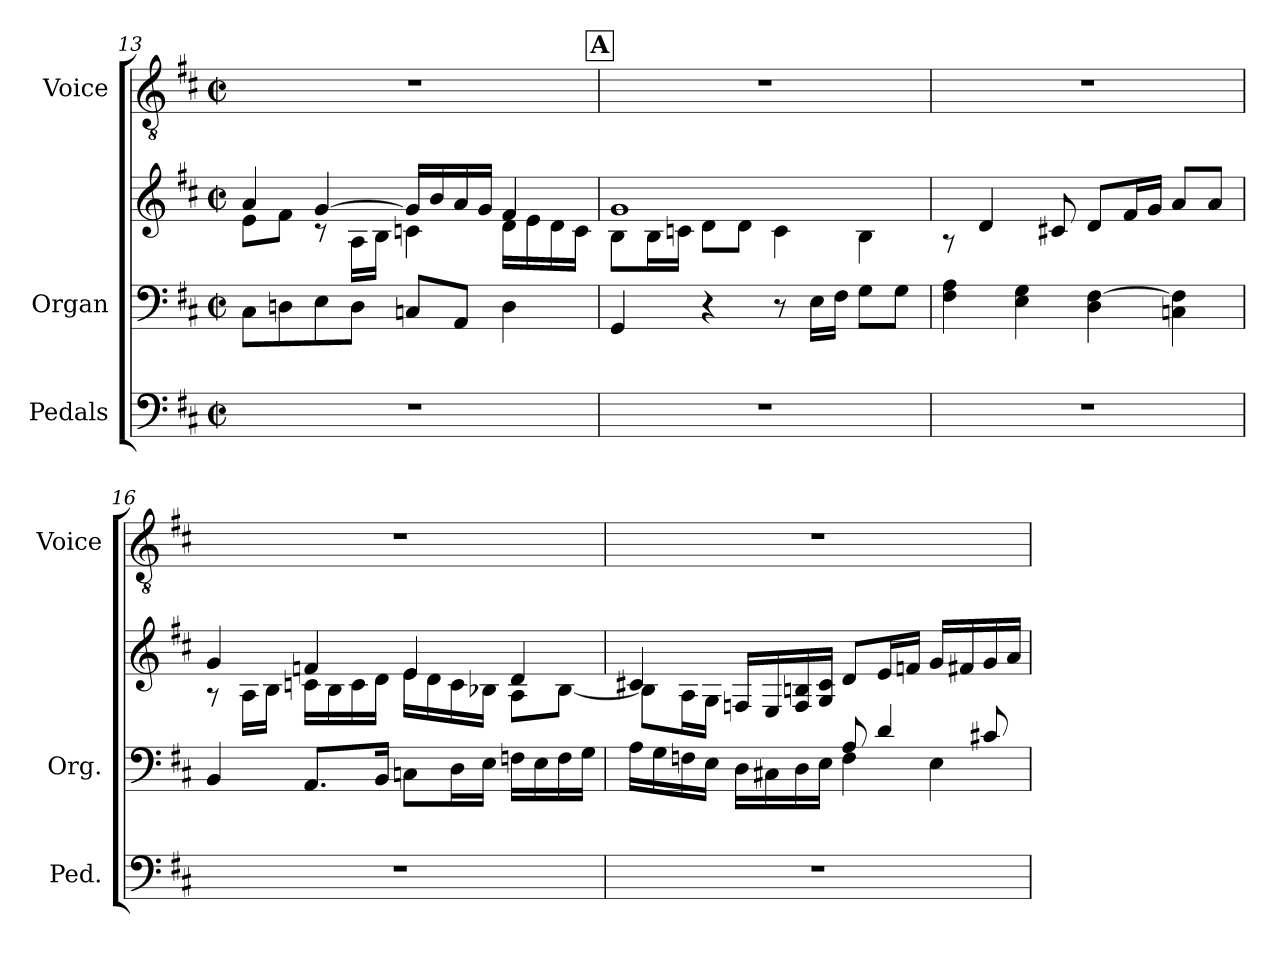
**kern	**kern	**kern	**kern
*part3	*part2	*part2	*part1
*staff4	*staff3	*staff2	*staff1
*I"Pedals	*I"Organ	*	*I"Voice
*I'Ped.	*I'Org.	*	*I'Voice
*clefF4	*clefF4	*clefG2	*clefGv2
*	*	*	*ITrd7c12
*k[f#c#]	*k[f#c#]	*k[f#c#]	*k[f#c#]
*b:	*b:	*b:	*b:
*M2/2	*M2/2	*M2/2	*M2/2
*met(c|)	*met(c|)	*met(c|)	*met(c|)
=13	=13	=13	=13
*	*	*^	*
1r	8C#i\L	4ai/	8ei\L	1r
.	8Dni\	.	8f#i\J	.
.	8Ei\	[>4gi/	8r	.
.	8Di\J	.	16Ai\LL	.
.	.	.	16Bi\JJ	.
.	8Cni/L	16gi/LL]	4cni\	.
.	.	16bi/	.	.
.	8AAi/J	16ai/	.	.
.	.	16gi/JJ	.	.
.	4Di\	4f#i/	16di\LL	.
.	.	.	16ei\	.
.	.	.	16di\	.
.	.	.	16ci\JJ	.
!!LO:LB:g=z
!!LO:REH:place=s1:B:color=#000000:enc=box:fs=17.7121:t=A
=14	=14	=14	=14	=14
1r	4GGi/	1gi	8Bi\L	1r
.	.	.	16Bi\L	.
.	.	.	16cni\JJ	.
.	4r	.	8di\L	.
.	.	.	8di\J	.
.	8r	.	4ci\	.
.	16Ei\LL	.	.	.
.	16F#i\JJ	.	.	.
.	8Gi\L	.	4Bi\	.
.	8Gi\J	.	.	.
=15	=15	=15	=15	=15
1r	4F#i\ 4Ai	1ryy	8r	1r
.	.	.	4di/	.
.	4Ei\ 4Gi	.	.	.
.	.	.	8c#Xi/	.
.	4Di\ [>4F#i	.	8di/L	.
.	.	.	16f#i/L	.
.	.	.	16gi/JJ	.
.	4Cni\ 4F#i]	.	8ai/L	.
.	.	.	8ai/J	.
=16	=16	=16	=16	=16
1r	4BBi/	4gi/	8r	1r
.	.	.	16Ai\LL	.
.	.	.	16Bi\JJ	.
.	8.AAi/L	4fni/	16cni\LL	.
.	.	.	16Bi\	.
.	.	.	16ci\	.
.	16BBi/Jk	.	16di\JJ	.
.	8Cni\L	4ei/	16ei\LL	.
.	.	.	16di\	.
.	16Di\L	.	16ci\	.
.	16Ei\JJ	.	16B-Xi\JJ	.
.	16Fni\LL	4di/	8Ai\L	.
.	16Ei\	.	.	.
.	16Fi\	.	[<8B-i\J	.
.	16Gi\JJ	.	.	.
!!LO:LB:g=z
=17	=17	=17	=17	=17
*	*^	*	*	*
1r	2ryy	16Ai\LL	4c#Xi/	8B-i\L]	1r
.	.	16Gi\	.	.	.
.	.	16Fni\	.	16Ai\L	.
.	.	16Ei\JJ	.	16Gi\JJ	.
.	.	16Di\LL	16Fni/LL	4ryy	.
.	.	16C#Xi\	16Ei/	.	.
.	.	16Di\	16Fi/ 16Bni	.	.
.	.	16Ei\JJ	16Gi/ 16c#iJJ	.	.
.	8Ai/	4Fi\	8di/L	2ryy	.
.	4di/	.	16ei/L	.	.
.	.	.	16fni/JJ	.	.
.	.	4Ei\	16gi/LL	.	.
.	.	.	16f#Xi/	.	.
.	8c#Xi/	.	16gi/	.	.
.	.	.	16ai/JJ	.	.
*	*v	*v	*	*	*
*	*	*v	*v	*
=	=	=	=
*-	*-	*-	*-
